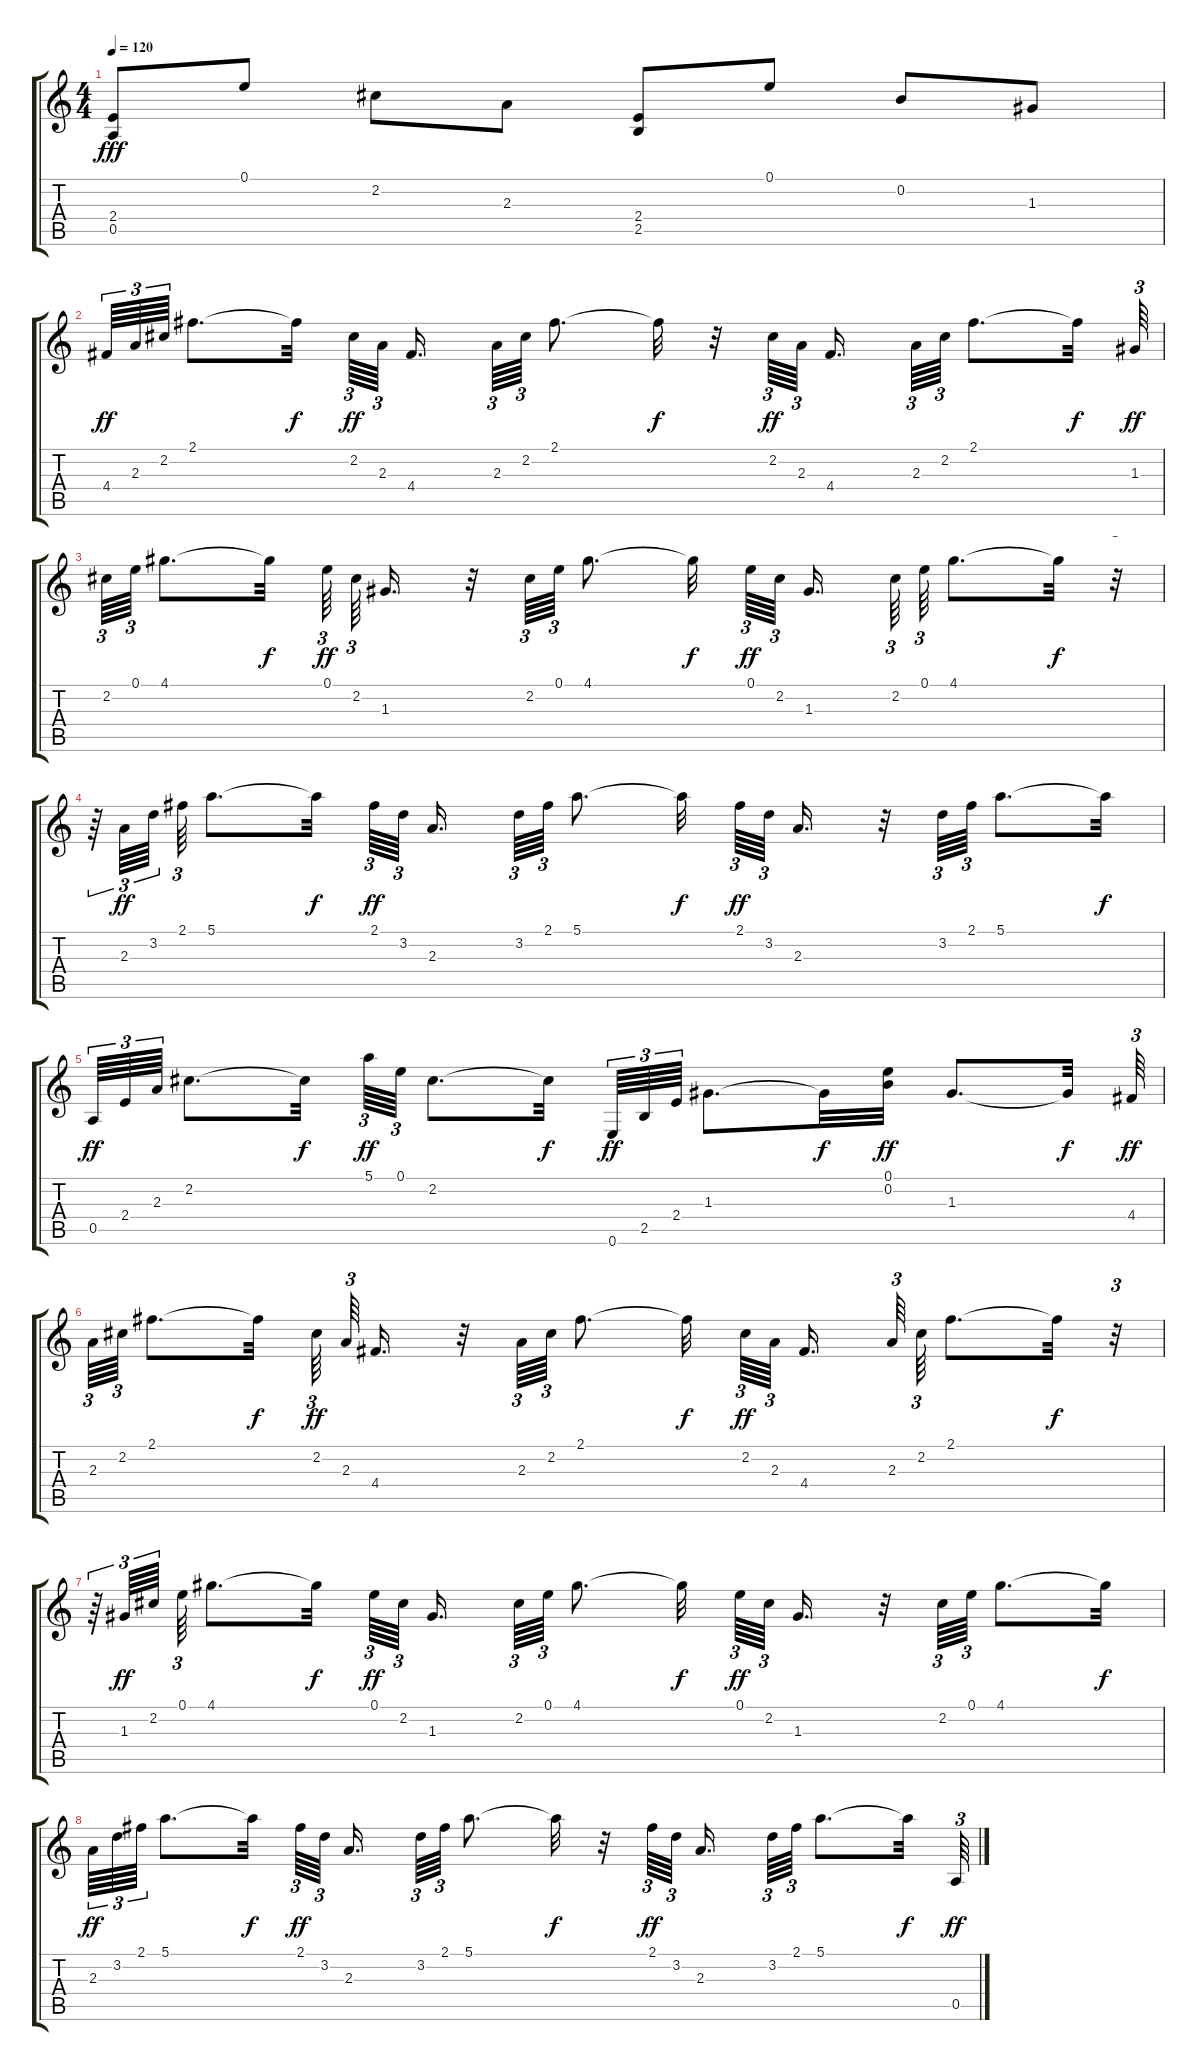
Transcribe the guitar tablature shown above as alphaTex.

\track "" {instrument electricguitarjazz}
\staff {score tabs}
\tuning (E4 B3 G3 D3 A2 E2) {hide}
\ts (4 4)
\tempo 120
\clef g2
\ks c
(2.4 0.5).8{dy fff} 0.1.8 2.2.8 2.3.8 (2.4 2.5).8 0.1.8 0.2.8 1.3.8 |
4.4.64{tu (3 2) dy ff} 2.3.64{tu (3 2)} 2.2.64{tu (3 2)} 2.1.8{d} 2.1{t}.32{dy f} 2.2.64{tu (3 2) dy ff} 2.3.64{tu (3 2)} 4.4.16{d} 2.3.64{tu (3 2)} 2.2.64{tu (3 2)} 2.1.8{d} 2.1{t}.32{dy f} r.32 2.2.64{tu (3 2) dy ff} 2.3.64{tu (3 2)} 4.4.16{d} 2.3.64{tu (3 2)} 2.2.64{tu (3 2)} 2.1.8{d} 2.1{t}.32{dy f} 1.3.64{tu (3 2) dy ff} |
2.2.64{tu (3 2)} 0.1.64{tu (3 2)} 4.1.8{d} 4.1{t}.32{dy f} 0.1.64{tu (3 2) dy ff} 2.2.64{tu (3 2)} 1.3.16{d} r.32 2.2.64{tu (3 2)} 0.1.64{tu (3 2)} 4.1.8{d} 4.1{t}.32{dy f} 0.1.64{tu (3 2) dy ff} 2.2.64{tu (3 2)} 1.3.16{d} 2.2.64{tu (3 2)} 0.1.64{tu (3 2)} 4.1.8{d} 4.1{t}.32{dy f} r.32{tu (3 2)} |
r.64{tu (3 2)} 2.3.64{tu (3 2) dy ff} 3.2.64{tu (3 2)} 2.1.64{tu (3 2)} 5.1.8{d} 5.1{t}.32{dy f} 2.1.64{tu (3 2) dy ff} 3.2.64{tu (3 2)} 2.3.16{d} 3.2.64{tu (3 2)} 2.1.64{tu (3 2)} 5.1.8{d} 5.1{t}.32{dy f} 2.1.64{tu (3 2) dy ff} 3.2.64{tu (3 2)} 2.3.16{d} r.32 3.2.64{tu (3 2)} 2.1.64{tu (3 2)} 5.1.8{d} 5.1{t}.32{dy f} |
0.5.64{tu (3 2) dy ff} 2.4.64{tu (3 2)} 2.3.64{tu (3 2)} 2.2.8{d} 2.2{t}.32{dy f} 5.1.64{tu (3 2) dy ff} 0.1.64{tu (3 2)} 2.2.8{d} 2.2{t}.32{dy f} 0.6.64{tu (3 2) dy ff} 2.5.64{tu (3 2)} 2.4.64{tu (3 2)} 1.3.8{d} 1.3{t}.32{dy f} (0.1 0.2).32{dy ff} 1.3.8{d} 1.3{t}.32{dy f} 4.4.64{tu (3 2) dy ff} |
2.3.64{tu (3 2)} 2.2.64{tu (3 2)} 2.1.8{d} 2.1{t}.32{dy f} 2.2.64{tu (3 2) dy ff} 2.3.64{tu (3 2)} 4.4.16{d} r.32 2.3.64{tu (3 2)} 2.2.64{tu (3 2)} 2.1.8{d} 2.1{t}.32{dy f} 2.2.64{tu (3 2) dy ff} 2.3.64{tu (3 2)} 4.4.16{d} 2.3.64{tu (3 2)} 2.2.64{tu (3 2)} 2.1.8{d} 2.1{t}.32{dy f} r.32{tu (3 2)} |
r.64{tu (3 2)} 1.3.64{tu (3 2) dy ff} 2.2.64{tu (3 2)} 0.1.64{tu (3 2)} 4.1.8{d} 4.1{t}.32{dy f} 0.1.64{tu (3 2) dy ff} 2.2.64{tu (3 2)} 1.3.16{d} 2.2.64{tu (3 2)} 0.1.64{tu (3 2)} 4.1.8{d} 4.1{t}.32{dy f} 0.1.64{tu (3 2) dy ff} 2.2.64{tu (3 2)} 1.3.16{d} r.32 2.2.64{tu (3 2)} 0.1.64{tu (3 2)} 4.1.8{d} 4.1{t}.32{dy f} |
2.3.64{tu (3 2) dy ff} 3.2.64{tu (3 2)} 2.1.64{tu (3 2)} 5.1.8{d} 5.1{t}.32{dy f} 2.1.64{tu (3 2) dy ff} 3.2.64{tu (3 2)} 2.3.16{d} 3.2.64{tu (3 2)} 2.1.64{tu (3 2)} 5.1.8{d} 5.1{t}.32{dy f} r.32 2.1.64{tu (3 2) dy ff} 3.2.64{tu (3 2)} 2.3.16{d} 3.2.64{tu (3 2)} 2.1.64{tu (3 2)} 5.1.8{d} 5.1{t}.32{dy f} 0.5.64{tu (3 2) dy ff}
